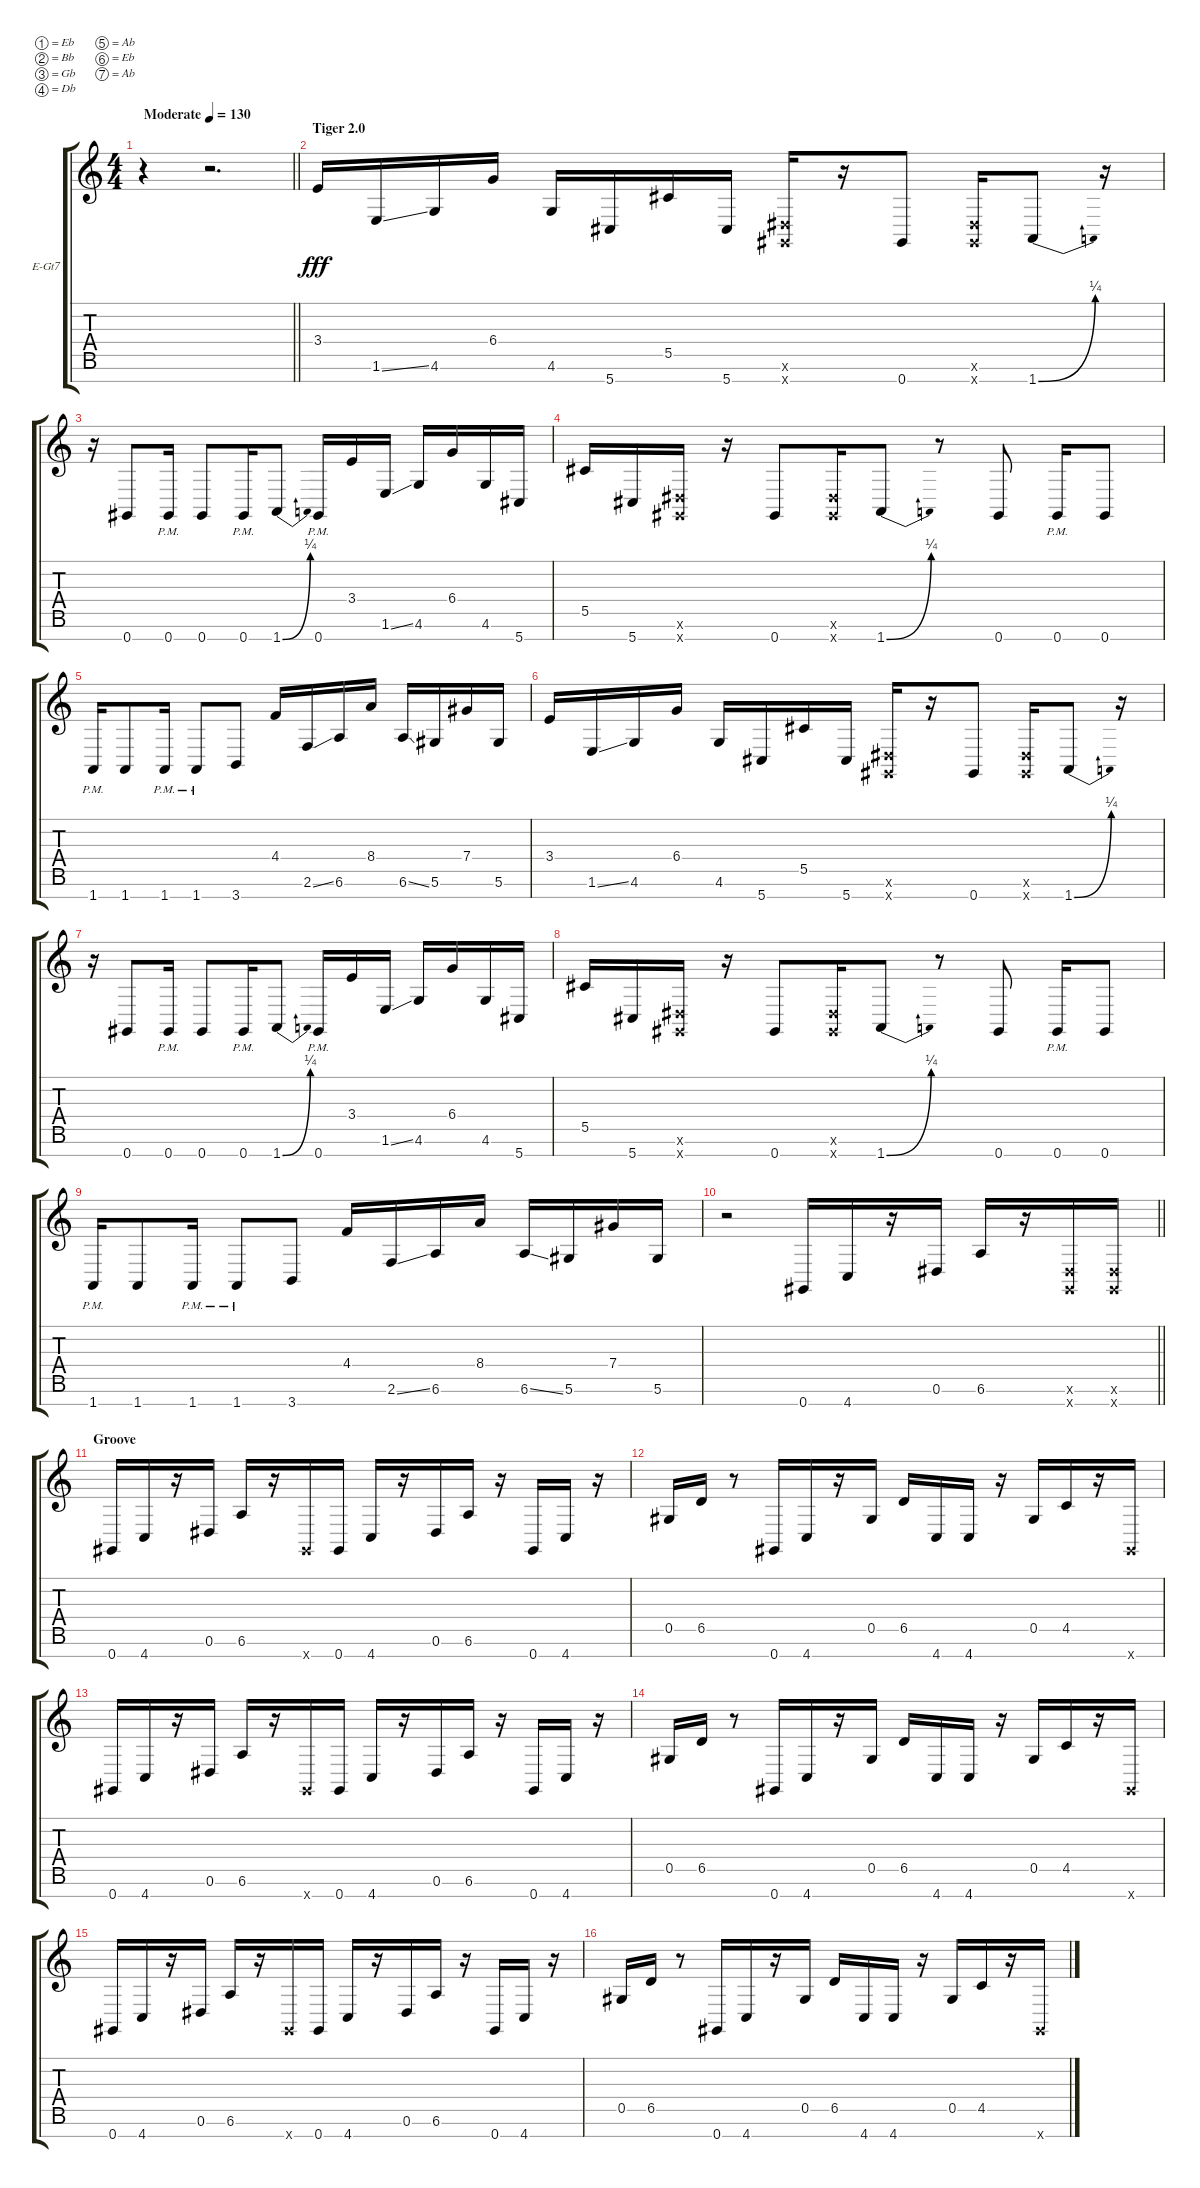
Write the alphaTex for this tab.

\bracketExtendMode groupsimilarinstruments
\firstSystemTrackNameOrientation horizontal
\otherSystemsTrackNameOrientation horizontal
\track ("R" "E-Gt7") {instrument distortionguitar}
\staff {score tabs}
\tuning (Eb4 Bb3 Gb3 Db3 Ab2 Eb2 Ab1)
\ts (4 4)
\beaming (8 2 2 2 2)
\tempo (130 "Moderate")
\clef g2
\barLineRight lightlight
\ks c
r.4{dy fff instrument distortionguitar} r.2{d} |
\section ("" "Tiger 2.0")
3.4.16 1.6{ss}.16 4.6.16 6.4.16 4.6.16 5.7.16 5.5.16 5.7.16 (0.6{x} 0.7{x}).16 r.16 0.7.8 (0.6{x} 0.7{x}).16 1.7{be (bend 0 0 60 1)}.8 r.16 |
r.16 0.7.8 0.7{pm}.16 0.7.8 0.7{pm}.16 1.7{be (bend 0 0 60 1)}.8 0.7{pm}.16 3.4.16 1.6{ss}.16 4.6.16 6.4.16 4.6.16 5.7.16 |
5.5.16 5.7.16 (0.6{x} 0.7{x}).16 r.16 0.7.8 (0.6{x} 0.7{x}).16 1.7{be (bend 0 0 60 1)}.8 r.8 0.7.8 0.7{pm}.16 0.7.8 |
1.7{pm}.16 1.7.8 1.7{pm}.16 1.7{pm}.8 3.7.8 4.4.16 2.6{ss}.16 6.6.16 8.4.16 6.6{ss}.16 5.6.16 7.4.16 5.6.16 |
3.4.16 1.6{ss}.16 4.6.16 6.4.16 4.6.16 5.7.16 5.5.16 5.7.16 (0.6{x} 0.7{x}).16 r.16 0.7.8 (0.6{x} 0.7{x}).16 1.7{be (bend 0 0 60 1)}.8 r.16 |
r.16 0.7.8 0.7{pm}.16 0.7.8 0.7{pm}.16 1.7{be (bend 0 0 60 1)}.8 0.7{pm}.16 3.4.16 1.6{ss}.16 4.6.16 6.4.16 4.6.16 5.7.16 |
5.5.16 5.7.16 (0.6{x} 0.7{x}).16 r.16 0.7.8 (0.6{x} 0.7{x}).16 1.7{be (bend 0 0 60 1)}.8 r.8 0.7.8 0.7{pm}.16 0.7.8 |
1.7{pm}.16 1.7.8 1.7{pm}.16 1.7{pm}.8 3.7.8 4.4.16 2.6{ss}.16 6.6.16 8.4.16 6.6{ss}.16 5.6.16 7.4.16 5.6.16 |
\barLineRight lightlight
r.2 0.7.16 4.7.16 r.16 0.6.16 6.6.16 r.16 (0.6{x} 0.7{x}).16 (0.6{x} 0.7{x}).16 |
\section ("" "Groove")
0.7.16 4.7.16 r.16 0.6.16 6.6.16 r.16 0.7{x}.16 0.7.16 4.7.16 r.16 0.6.16 6.6.16 r.16 0.7.16 4.7.16 r.16 |
0.5.16 6.5.16 r.8 0.7.16 4.7.16 r.16 0.5.16 6.5.16 4.7.16 4.7.16 r.16 0.5.16 4.5.16 r.16 0.7{x}.16 |
0.7.16 4.7.16 r.16 0.6.16 6.6.16 r.16 0.7{x}.16 0.7.16 4.7.16 r.16 0.6.16 6.6.16 r.16 0.7.16 4.7.16 r.16 |
0.5.16 6.5.16 r.8 0.7.16 4.7.16 r.16 0.5.16 6.5.16 4.7.16 4.7.16 r.16 0.5.16 4.5.16 r.16 0.7{x}.16 |
0.7.16 4.7.16 r.16 0.6.16 6.6.16 r.16 0.7{x}.16 0.7.16 4.7.16 r.16 0.6.16 6.6.16 r.16 0.7.16 4.7.16 r.16 |
0.5.16 6.5.16 r.8 0.7.16 4.7.16 r.16 0.5.16 6.5.16 4.7.16 4.7.16 r.16 0.5.16 4.5.16 r.16 0.7{x}.16
